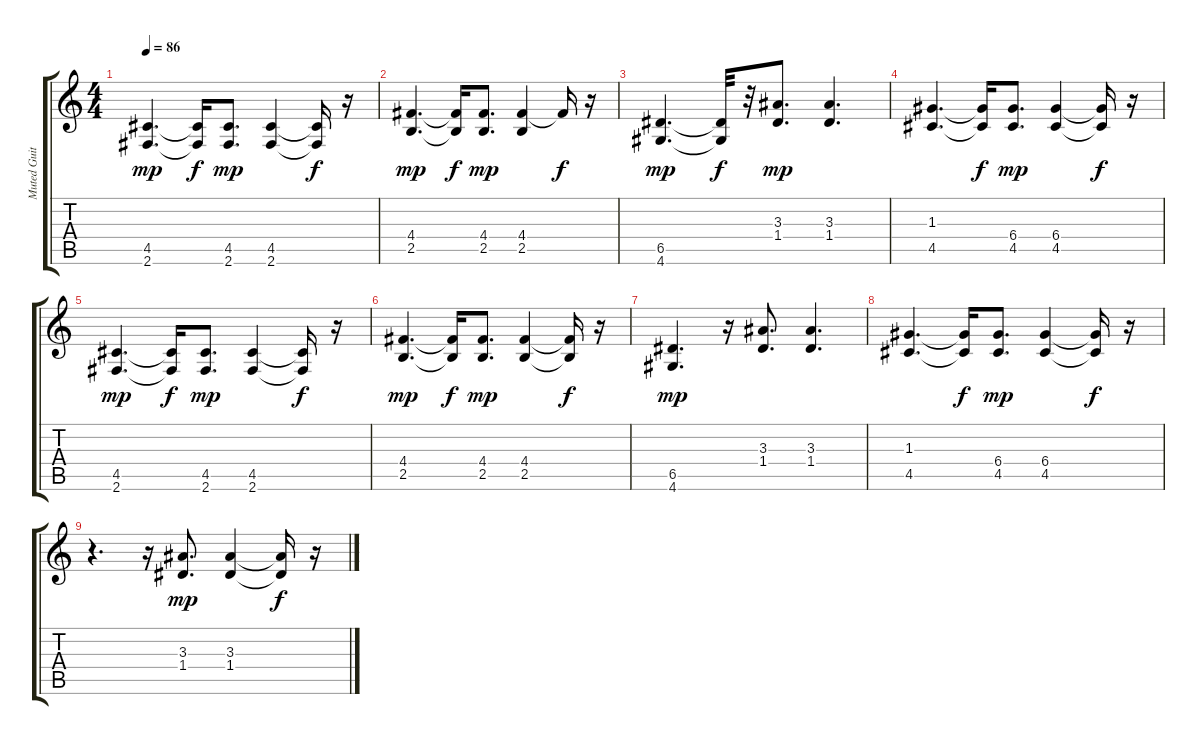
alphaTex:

\track ("Muted Guitar        " "Muted Guit") {instrument electricguitarmuted}
\staff {score tabs}
\tuning (E4 B3 G3 D3 A2 E2) {hide}
\ts (4 4)
\tempo 86
\clef g2
\ks c
(4.5 2.6).4{d dy mp} (4.5{t} 2.6{t}).16{dy f} (4.5 2.6).8{d dy mp} (4.5 2.6).4 (4.5{t} 2.6{t}).16{dy f} r.16 |
(4.4 2.5).4{d dy mp} (4.4{t} 2.5{t}).16{dy f} (4.4 2.5).8{d dy mp} (4.4 2.5).4 4.4{t}.16{dy f} r.16 |
(6.5 4.6).4{d dy mp} (6.5{t} 4.6{t}).32{dy f} r.32 (3.3 1.4).8{d dy mp} (3.3 1.4).4{d} |
(1.3 4.5).4{d} (1.3{t} 4.5{t}).16{dy f} (6.4 4.5).8{d dy mp} (6.4 4.5).4 (6.4{t} 4.5{t}).16{dy f} r.16 |
(4.5 2.6).4{d dy mp} (4.5{t} 2.6{t}).16{dy f} (4.5 2.6).8{d dy mp} (4.5 2.6).4 (4.5{t} 2.6{t}).16{dy f} r.16 |
(4.4 2.5).4{d dy mp} (4.4{t} 2.5{t}).16{dy f} (4.4 2.5).8{d dy mp} (4.4 2.5).4 (4.4{t} 2.5{t}).16{dy f} r.16 |
(6.5 4.6).4{d dy mp} r.16 (3.3 1.4).8{d} (3.3 1.4).4{d} |
(1.3 4.5).4{d} (1.3{t} 4.5{t}).16{dy f} (6.4 4.5).8{d dy mp} (6.4 4.5).4 (6.4{t} 4.5{t}).16{dy f} r.16 |
r.4{d} r.16 (3.3 1.4).8{d dy mp} (3.3 1.4).4 (3.3{t} 1.4{t}).16{dy f} r.16
